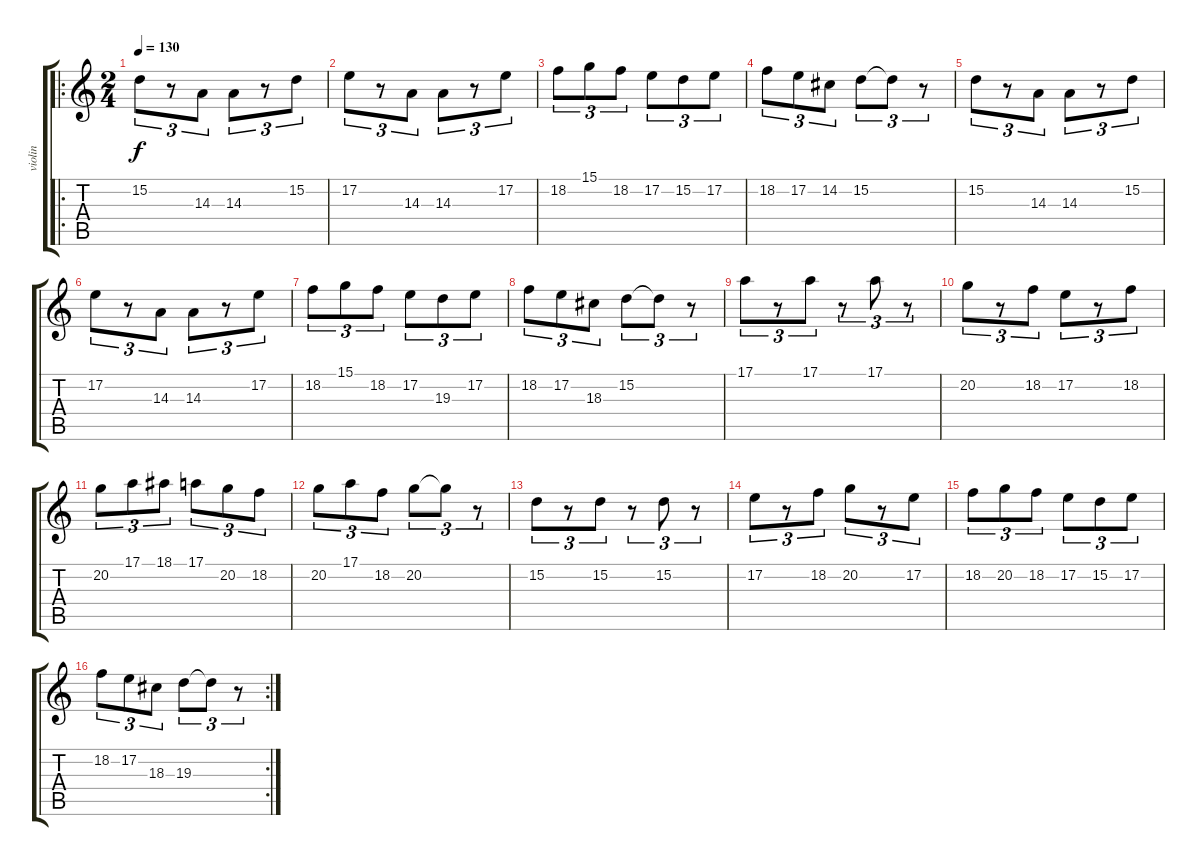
\track ("violin" "violin") {instrument violin}
\staff {score tabs}
\tuning (E4 B3 G3 D3 A2 E2) {hide}
\ro
\ts (2 4)
\tempo 130
\clef g2
\ks c
15.2.8{tu (3 2) dy f instrument violin} r.8{tu (3 2)} 14.3.8{tu (3 2)} 14.3.8{tu (3 2)} r.8{tu (3 2)} 15.2.8{tu (3 2)} |
17.2.8{tu (3 2)} r.8{tu (3 2)} 14.3.8{tu (3 2)} 14.3.8{tu (3 2)} r.8{tu (3 2)} 17.2.8{tu (3 2)} |
18.2.8{tu (3 2)} 15.1.8{tu (3 2)} 18.2.8{tu (3 2)} 17.2.8{tu (3 2)} 15.2.8{tu (3 2)} 17.2.8{tu (3 2)} |
18.2.8{tu (3 2)} 17.2.8{tu (3 2)} 14.2.8{tu (3 2)} 15.2.8{tu (3 2)} 15.2{t}.8{tu (3 2)} r.8{tu (3 2)} |
15.2.8{tu (3 2)} r.8{tu (3 2)} 14.3.8{tu (3 2)} 14.3.8{tu (3 2)} r.8{tu (3 2)} 15.2.8{tu (3 2)} |
17.2.8{tu (3 2)} r.8{tu (3 2)} 14.3.8{tu (3 2)} 14.3.8{tu (3 2)} r.8{tu (3 2)} 17.2.8{tu (3 2)} |
18.2.8{tu (3 2)} 15.1.8{tu (3 2)} 18.2.8{tu (3 2)} 17.2.8{tu (3 2)} 19.3.8{tu (3 2)} 17.2.8{tu (3 2)} |
18.2.8{tu (3 2)} 17.2.8{tu (3 2)} 18.3.8{tu (3 2)} 15.2.8{tu (3 2)} 15.2{t}.8{tu (3 2)} r.8{tu (3 2)} |
17.1.8{tu (3 2)} r.8{tu (3 2)} 17.1.8{tu (3 2)} r.8{tu (3 2)} 17.1.8{tu (3 2)} r.8{tu (3 2)} |
20.2.8{tu (3 2)} r.8{tu (3 2)} 18.2.8{tu (3 2)} 17.2.8{tu (3 2)} r.8{tu (3 2)} 18.2.8{tu (3 2)} |
20.2.8{tu (3 2)} 17.1.8{tu (3 2)} 18.1.8{tu (3 2)} 17.1.8{tu (3 2)} 20.2.8{tu (3 2)} 18.2.8{tu (3 2)} |
20.2.8{tu (3 2)} 17.1.8{tu (3 2)} 18.2.8{tu (3 2)} 20.2.8{tu (3 2)} 20.2{t}.8{tu (3 2)} r.8{tu (3 2)} |
15.2.8{tu (3 2)} r.8{tu (3 2)} 15.2.8{tu (3 2)} r.8{tu (3 2)} 15.2.8{tu (3 2)} r.8{tu (3 2)} |
17.2.8{tu (3 2)} r.8{tu (3 2)} 18.2.8{tu (3 2)} 20.2.8{tu (3 2)} r.8{tu (3 2)} 17.2.8{tu (3 2)} |
18.2.8{tu (3 2)} 20.2.8{tu (3 2)} 18.2.8{tu (3 2)} 17.2.8{tu (3 2)} 15.2.8{tu (3 2)} 17.2.8{tu (3 2)} |
\rc 2
18.2.8{tu (3 2)} 17.2.8{tu (3 2)} 18.3.8{tu (3 2)} 19.3.8{tu (3 2)} 19.3{t}.8{tu (3 2)} r.8{tu (3 2)}
